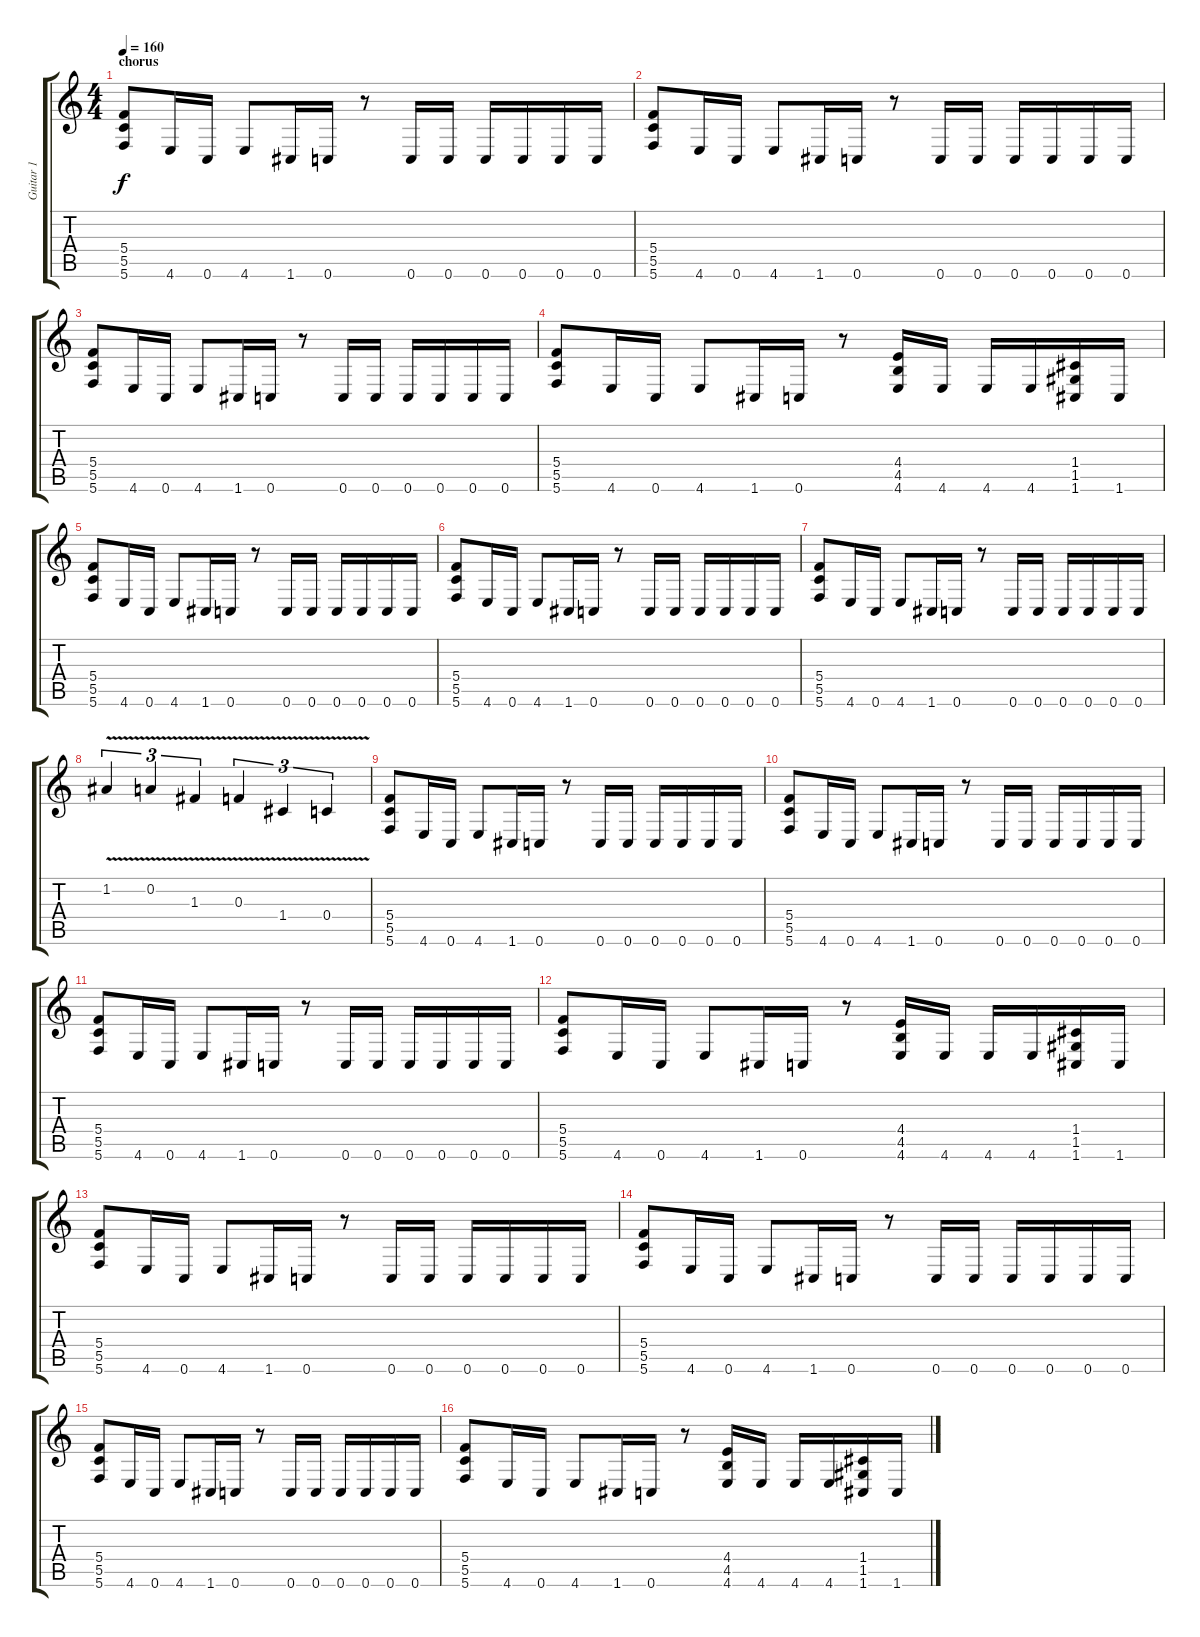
\track ("Guitar 1" "Guitar 1") {instrument distortionguitar}
\staff {score tabs}
\tuning (D4 A3 F3 C3 G2 C2) {hide}
\ts (4 4)
\section ("" "chorus")
\tempo 160
\clef g2
\ks c
(5.4 5.5 5.6).8{dy f volume 13 balance 15 instrument distortionguitar} 4.6.16 0.6.16 4.6.8 1.6.16 0.6.16 r.8 0.6.16 0.6.16 0.6.16 0.6.16 0.6.16 0.6.16 |
(5.4 5.5 5.6).8 4.6.16 0.6.16 4.6.8 1.6.16 0.6.16 r.8 0.6.16 0.6.16 0.6.16 0.6.16 0.6.16 0.6.16 |
(5.4 5.5 5.6).8 4.6.16 0.6.16 4.6.8 1.6.16 0.6.16 r.8 0.6.16 0.6.16 0.6.16 0.6.16 0.6.16 0.6.16 |
(5.4 5.5 5.6).8 4.6.16 0.6.16 4.6.8 1.6.16 0.6.16 r.8 (4.4 4.5 4.6).16 4.6.16 4.6.16 4.6.16 (1.4 1.5 1.6).16 1.6.16 |
(5.4 5.5 5.6).8{volume 13 balance 15 instrument distortionguitar} 4.6.16 0.6.16 4.6.8 1.6.16 0.6.16 r.8 0.6.16 0.6.16 0.6.16 0.6.16 0.6.16 0.6.16 |
(5.4 5.5 5.6).8 4.6.16 0.6.16 4.6.8 1.6.16 0.6.16 r.8 0.6.16 0.6.16 0.6.16 0.6.16 0.6.16 0.6.16 |
(5.4 5.5 5.6).8 4.6.16 0.6.16 4.6.8 1.6.16 0.6.16 r.8 0.6.16 0.6.16 0.6.16 0.6.16 0.6.16 0.6.16 |
1.2{v}.4{tu (3 2)} 0.2{v}.4{tu (3 2)} 1.3{v}.4{tu (3 2)} 0.3{v}.4{tu (3 2)} 1.4{v}.4{tu (3 2)} 0.4{v}.4{tu (3 2)} |
(5.4 5.5 5.6).8{volume 13 balance 15 instrument distortionguitar} 4.6.16 0.6.16 4.6.8 1.6.16 0.6.16 r.8 0.6.16 0.6.16 0.6.16 0.6.16 0.6.16 0.6.16 |
(5.4 5.5 5.6).8 4.6.16 0.6.16 4.6.8 1.6.16 0.6.16 r.8 0.6.16 0.6.16 0.6.16 0.6.16 0.6.16 0.6.16 |
(5.4 5.5 5.6).8 4.6.16 0.6.16 4.6.8 1.6.16 0.6.16 r.8 0.6.16 0.6.16 0.6.16 0.6.16 0.6.16 0.6.16 |
(5.4 5.5 5.6).8 4.6.16 0.6.16 4.6.8 1.6.16 0.6.16 r.8 (4.4 4.5 4.6).16 4.6.16 4.6.16 4.6.16 (1.4 1.5 1.6).16 1.6.16 |
(5.4 5.5 5.6).8{volume 13 balance 15 instrument distortionguitar} 4.6.16 0.6.16 4.6.8 1.6.16 0.6.16 r.8 0.6.16 0.6.16 0.6.16 0.6.16 0.6.16 0.6.16 |
(5.4 5.5 5.6).8 4.6.16 0.6.16 4.6.8 1.6.16 0.6.16 r.8 0.6.16 0.6.16 0.6.16 0.6.16 0.6.16 0.6.16 |
(5.4 5.5 5.6).8 4.6.16 0.6.16 4.6.8 1.6.16 0.6.16 r.8 0.6.16 0.6.16 0.6.16 0.6.16 0.6.16 0.6.16 |
(5.4 5.5 5.6).8 4.6.16 0.6.16 4.6.8 1.6.16 0.6.16 r.8 (4.4 4.5 4.6).16 4.6.16 4.6.16 4.6.16 (1.4 1.5 1.6).16 1.6.16
